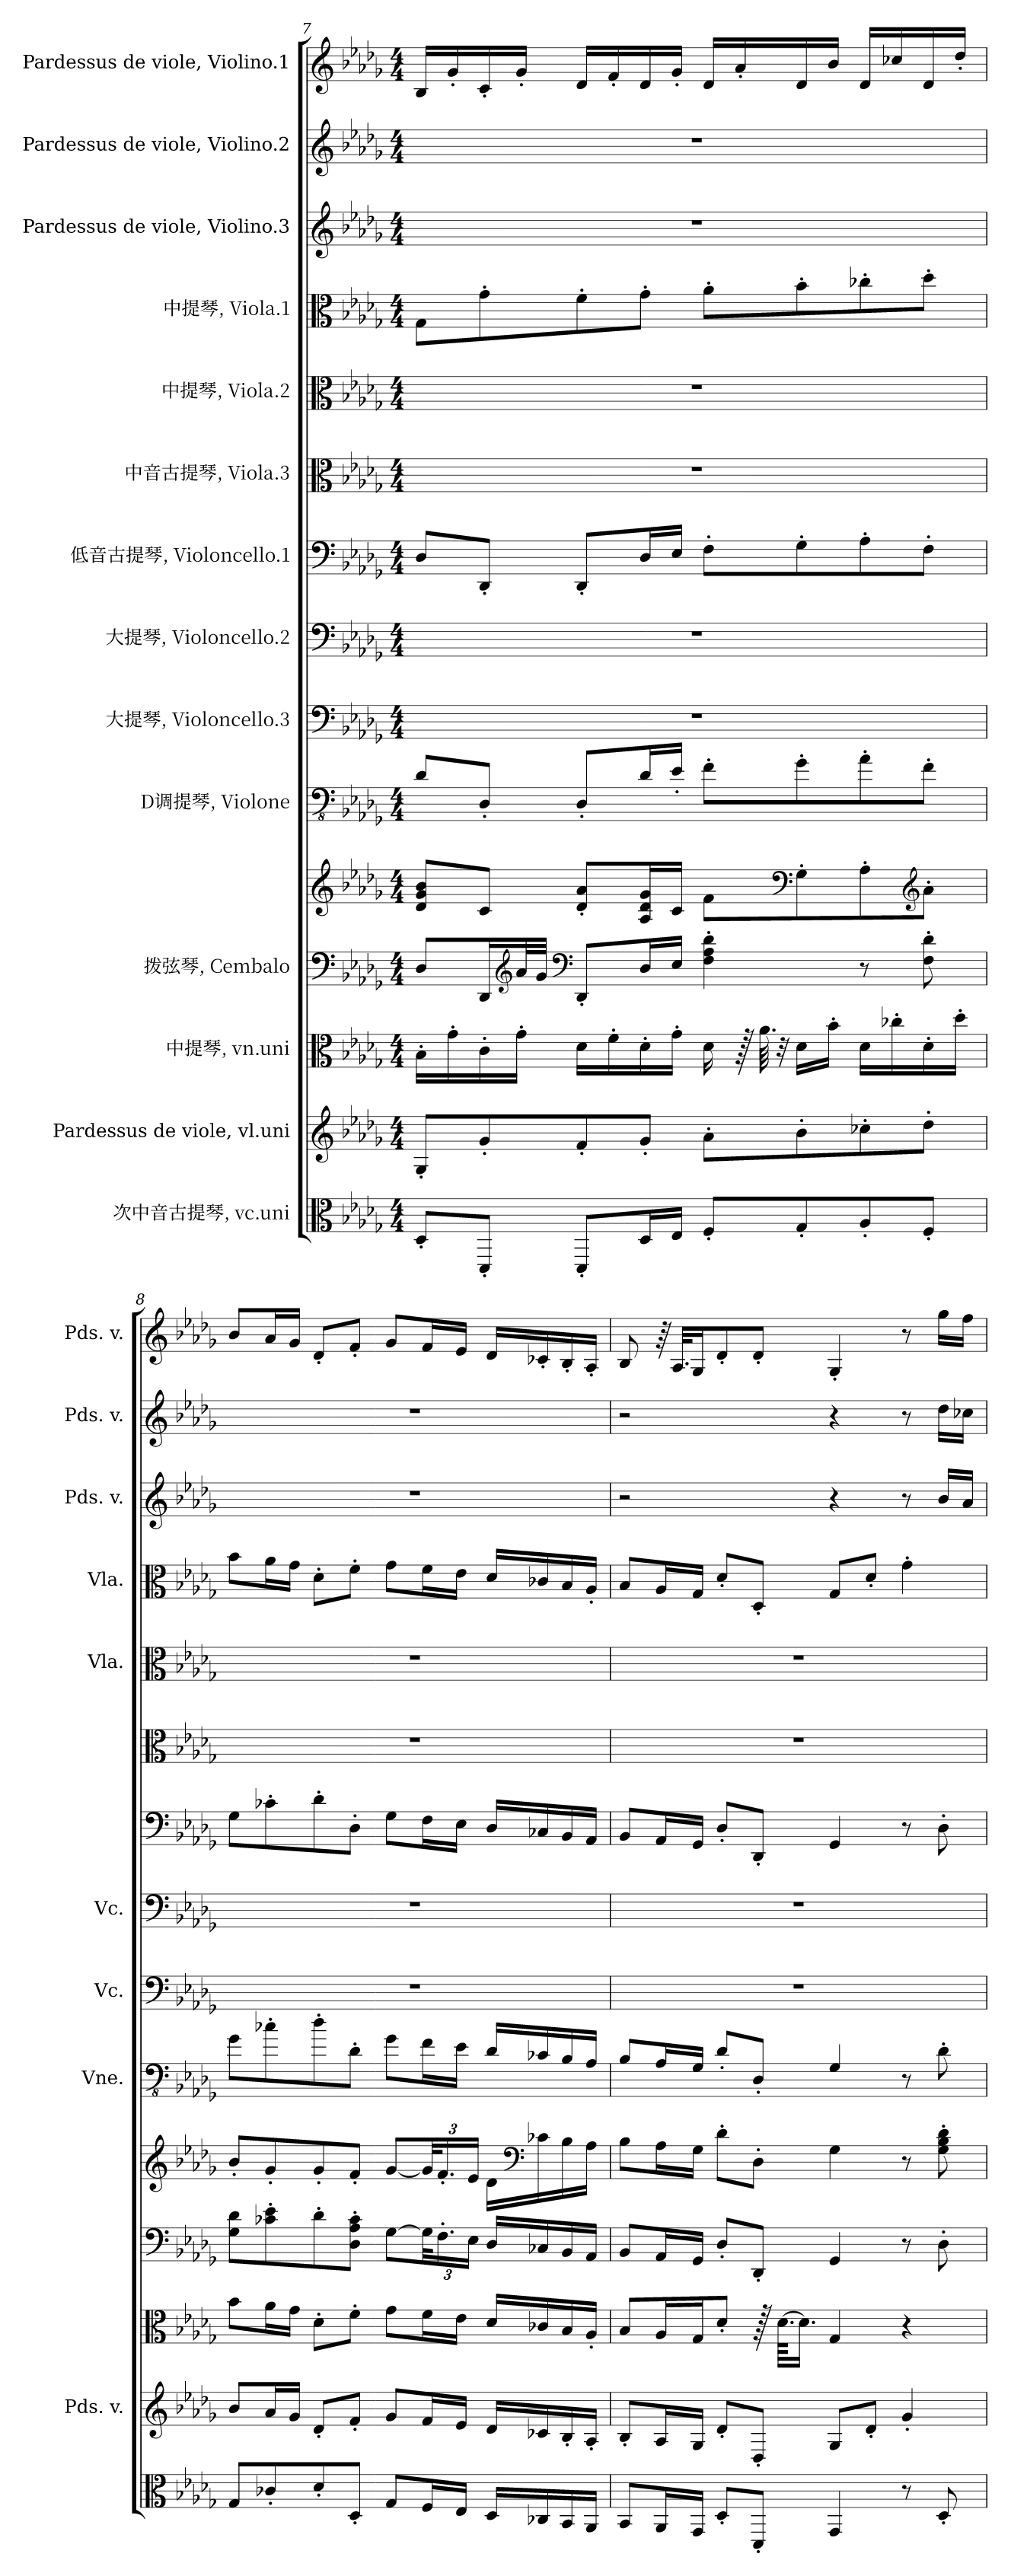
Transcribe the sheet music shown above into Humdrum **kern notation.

**kern	**kern	**kern	**kern	**kern	**kern	**kern	**kern	**kern	**kern	**kern	**kern	**kern	**kern	**kern
*part14	*part13	*part12	*part11	*part11	*part10	*part9	*part8	*part7	*part6	*part5	*part4	*part3	*part2	*part1
*staff15	*staff14	*staff13	*staff12	*staff11	*staff10	*staff9	*staff8	*staff7	*staff6	*staff5	*staff4	*staff3	*staff2	*staff1
*I"次中音古提琴, vc.uni	*I"Pardessus de viole, vl.uni	*I"中提琴, vn.uni	*I"拨弦琴, Cembalo	*	*I"D调提琴, Violone	*I"大提琴, Violoncello.3	*I"大提琴, Violoncello.2	*I"低音古提琴, Violoncello.1	*I"中音古提琴, Viola.3	*I"中提琴, Viola.2	*I"中提琴, Viola.1	*I"Pardessus de viole, Violino.3	*I"Pardessus de viole, Violino.2	*I"Pardessus de viole, Violino.1
*	*I'Pds. v.	*	*	*	*I'Vne.	*I'Vc.	*I'Vc.	*	*	*I'Vla.	*I'Vla.	*I'Pds. v.	*I'Pds. v.	*I'Pds. v.
!!LO:PB:g=z
*clefC3	*clefG2	*clefC3	*clefF4	*clefG2	*clefFv4	*clefF4	*clefF4	*clefF4	*clefC3	*clefC3	*clefC3	*clefG2	*clefG2	*clefG2
*	*	*	*	*	*ITrd7c12	*	*	*	*	*	*	*	*	*
*k[b-e-a-d-g-]	*k[b-e-a-d-g-]	*k[b-e-a-d-g-]	*k[b-e-a-d-g-]	*k[b-e-a-d-g-]	*k[b-e-a-d-g-]	*k[b-e-a-d-g-]	*k[b-e-a-d-g-]	*k[b-e-a-d-g-]	*k[b-e-a-d-g-]	*k[b-e-a-d-g-]	*k[b-e-a-d-g-]	*k[b-e-a-d-g-]	*k[b-e-a-d-g-]	*k[b-e-a-d-g-]
*M4/4	*M4/4	*M4/4	*M4/4	*M4/4	*M4/4	*M4/4	*M4/4	*M4/4	*M4/4	*M4/4	*M4/4	*M4/4	*M4/4	*M4/4
=7	=7	=7	=7	=7	=7	=7	=7	=7	=7	=7	=7	=7	=7	=7
8D-'/L	8G-'/L	16B-'\LL	8D-/L	8d-/ 8g-/ 8b-/L	8DD-/L	1r	1r	8D-/L	1r	1r	8G-\L	1r	1r	16B-/LL
.	.	16g-'\	.	.	.	.	.	.	.	.	.	.	.	16g-'/
8DD-'/J	8g-'/	16c'\	16DD-/L	8c/J	8DDD-'/J	.	.	8DD-'/J	.	.	8g-'\	.	.	16c'/
*	*	*	*clefG2	*	*	*	*	*	*	*	*	*	*	*
.	.	16g-'\JJ	32a-/L	.	.	.	.	.	.	.	.	.	.	16g-'/JJ
.	.	.	32g-/JJJ	.	.	.	.	.	.	.	.	.	.	.
*	*	*	*clefF4	*	*	*	*	*	*	*	*	*	*	*
8DD-'/L	8f'/	16d-\LL	8DD-'/L	8d-/' 8a-/'L	8DDD-'/L	.	.	8DD-'/L	.	.	8f'\	.	.	16d-/LL
.	.	16f'\	.	.	.	.	.	.	.	.	.	.	.	16f'/
16D-/L	8g-'/J	16d-'\	16D-/L	16A-/ 16d-/ 16g-/L	16DD-/L	.	.	16D-/L	.	.	8g-'\J	.	.	16d-/
16E-/JJ	.	16g-'\JJ	16E-/JJ	16c/JJ	16EE-'/JJ	.	.	16E-/JJ	.	.	.	.	.	16g-'/JJ
8F'/L	8a-'\L	16d-\	4F\' 4A-\' 4d-\'	8f\L	8FF'\L	.	.	8F'\L	.	.	8a-'\L	.	.	16d-/LL
.	.	128r	.	.	.	.	.	.	.	.	.	.	.	16a-'/
.	.	64.a-\	.	.	.	.	.	.	.	.	.	.	.	.
.	.	32r	.	.	.	.	.	.	.	.	.	.	.	.
*	*	*	*	*clefF4	*	*	*	*	*	*	*	*	*	*
8G-'/	8b-'\	16d-\LL	.	8G-'\	8GG-'\	.	.	8G-'\	.	.	8b-'\	.	.	16d-/
.	.	16b-'\JJ	.	.	.	.	.	.	.	.	.	.	.	16b-/JJ
8A-'/	8cc-X'\	16d-\LL	8r	8A-'\	8AA-'\	.	.	8A-'\	.	.	8cc-X'\	.	.	16d-/LL
.	.	16cc-X'\	.	.	.	.	.	.	.	.	.	.	.	16cc-X/
*	*	*	*	*clefG2	*	*	*	*	*	*	*	*	*	*
8F'/J	8dd-'\J	16d-'\	8F\' 8d-\'	8a-'\J	8FF'\J	.	.	8F'\J	.	.	8dd-'\J	.	.	16d-/
.	.	16dd-'\JJ	.	.	.	.	.	.	.	.	.	.	.	16dd-'/JJ
!!LO:PB:g=z
=8	=8	=8	=8	=8	=8	=8	=8	=8	=8	=8	=8	=8	=8	=8
8G-/L	8b-/L	8b-\L	8G-\ 8d-\L	8b-'/L	8GG-\L	1r	1r	8G-\L	1r	1r	8b-\L	1r	1r	8b-/L
8c-X'/	16a-/L	16a-\L	8c-X\' 8e-\'	8g-'/	8C-X'\	.	.	8c-X'\	.	.	16a-\L	.	.	16a-/L
.	16g-/JJ	16g-\JJ	.	.	.	.	.	.	.	.	16g-\JJ	.	.	16g-/JJ
8d-'/	8d-'/L	8d-'\L	8d-'\	8g-'/	8D-'\	.	.	8d-'\	.	.	8d-'\L	.	.	8d-'/L
8D-'/J	8f'/J	8f'\J	8D-\' 8A-\' 8c-\'J	8f'/J	8DD-'\J	.	.	8D-'\J	.	.	8f'\J	.	.	8f'/J
8G-/L	8g-/L	8g-\L	[8G-\L	[8g-/L	8GG-\L	.	.	8G-\L	.	.	8g-\L	.	.	8g-/L
*	*	*	*Xbrackettup	*Xbrackettup	*	*	*	*	*	*	*	*	*	*
16F/L	16f/L	16f\L	48G-\KL]	48g-/KL]	16FF\L	.	.	16F\L	.	.	16f\L	.	.	16f/L
.	.	.	24.F'\	24.f'/	.	.	.	.	.	.	.	.	.	.
16E-/JJ	16e-/JJ	16e-\JJ	.	.	16EE-\JJ	.	.	16E-\JJ	.	.	16e-\JJ	.	.	16e-/JJ
.	.	.	24E-\JJ	24e-/JJ	.	.	.	.	.	.	.	.	.	.
16D-/LL	16d-/LL	16d-/LL	16D-/LL	16d-\LL	16DD-/LL	.	.	16D-/LL	.	.	16d-/LL	.	.	16d-/LL
*	*	*	*	*clefF4	*	*	*	*	*	*	*	*	*	*
16C-X/	16c-X/	16c-X/	16C-X/	16c-X\	16CC-X/	.	.	16C-X/	.	.	16c-X/	.	.	16c-X'/
16BB-/	16B-'/	16B-/	16BB-/	16B-\	16BBB-/	.	.	16BB-/	.	.	16B-/	.	.	16B-'/
16AA-/JJ	16A-'/JJ	16A-'/JJ	16AA-/JJ	16A-\JJ	16AAA-/JJ	.	.	16AA-/JJ	.	.	16A-'/JJ	.	.	16A-'/JJ
=9	=9	=9	=9	=9	=9	=9	=9	=9	=9	=9	=9	=9	=9	=9
8BB-/L	8B-'/L	8B-/L	8BB-/L	8B-\L	8BBB-/L	1r	1r	8BB-/L	1r	1r	8B-/L	2r	2r	8B-/
16AA-/L	16A-/L	16A-/L	16AA-/L	16A-\L	16AAA-/L	.	.	16AA-/L	.	.	16A-/L	.	.	64r
.	.	.	.	.	.	.	.	.	.	.	.	.	.	32.A-/KLL
16GG-/JJ	16G-/JJ	16G-/J	16GG-/JJ	16G-\JJ	16GGG-/JJ	.	.	16GG-/JJ	.	.	16G-/JJ	.	.	16G-/J
8D-'/L	8d-'/L	8d-'/J	8D-'/L	8d-'\L	8DD-'/L	.	.	8D-'/L	.	.	8d-'/L	.	.	8d-'/
8DD-'/J	8D-'/J	128r	8DD-'/J	8D-'\J	8DDD-'/J	.	.	8DD-'/J	.	.	8D-'/J	.	.	8d-'/J
.	.	[64.d-\KKLL	.	.	.	.	.	.	.	.	.	.	.	.
.	.	16.d-\JJ]	.	.	.	.	.	.	.	.	.	.	.	.
4GG-/	8G-/L	4G-/	4GG-/	4G-\	4GGG-/	.	.	4GG-/	.	.	8G-/L	4r	4r	4G-'/
.	8d-'/J	.	.	.	.	.	.	.	.	.	8d-'/J	.	.	.
8r	4g-'/	4r	8r	8r	8r	.	.	8r	.	.	4g-'\	8r	8r	8r
8D-'/	.	.	8D-'\	8G-\' 8B-\' 8d-\'	8DD-'\	.	.	8D-'\	.	.	.	16b-/LL	16dd-\LL	16gg-\LL
.	.	.	.	.	.	.	.	.	.	.	.	16a-/JJ	16cc-X\JJ	16ff\JJ
=	=	=	=	=	=	=	=	=	=	=	=	=	=	=
*-	*-	*-	*-	*-	*-	*-	*-	*-	*-	*-	*-	*-	*-	*-
